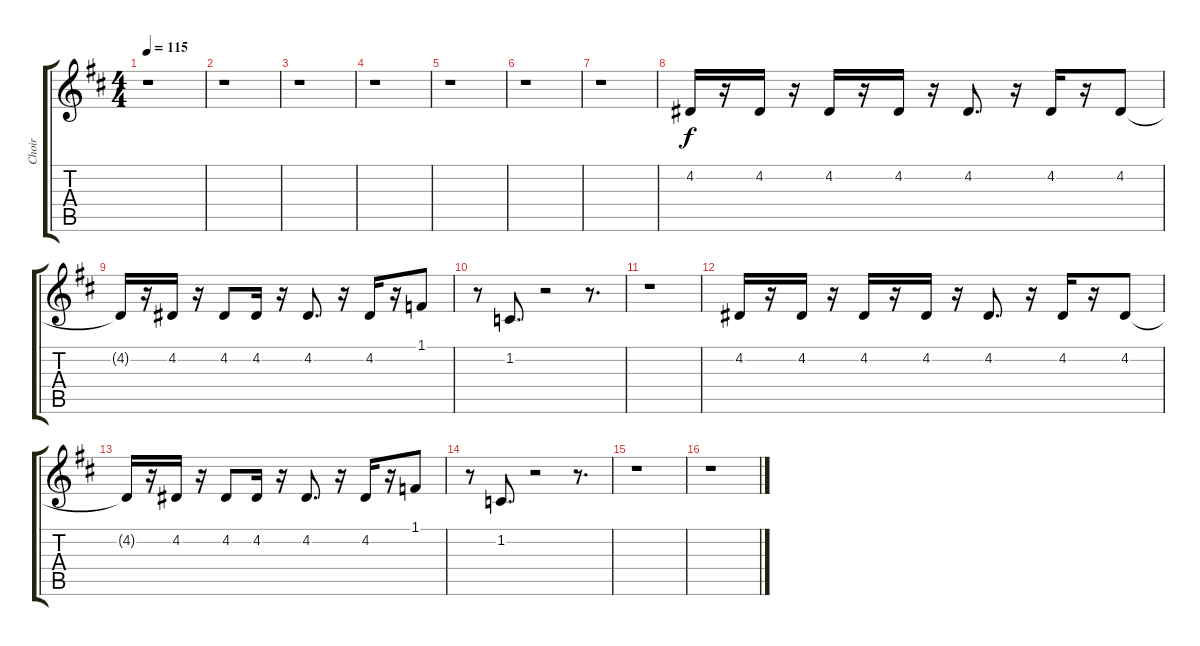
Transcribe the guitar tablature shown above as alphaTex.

\track ("Choir" "Choir") {instrument choiraahs}
\staff {score tabs}
\tuning (E4 B3 G3 D3 A2 E2) {hide}
\ts (4 4)
\tempo 115
\clef g2
\ks bminor
r.1{dy f} |
r.1 |
r.1 |
r.1 |
r.1 |
r.1 |
r.1 |
4.2.16 r.16 4.2.16 r.16 4.2.16 r.16 4.2.16 r.16 4.2.8{d} r.16 4.2.16 r.16 4.2.8 |
4.2{t}.16 r.16 4.2.16 r.16 4.2.8 4.2.16 r.16 4.2.8{d} r.16 4.2.16 r.16 1.1.8 |
r.8 1.2.8{d} r.2 r.8{d} |
r.1 |
4.2.16 r.16 4.2.16 r.16 4.2.16 r.16 4.2.16 r.16 4.2.8{d} r.16 4.2.16 r.16 4.2.8 |
4.2{t}.16 r.16 4.2.16 r.16 4.2.8 4.2.16 r.16 4.2.8{d} r.16 4.2.16 r.16 1.1.8 |
r.8 1.2.8{d} r.2 r.8{d} |
r.1 |
r.1
